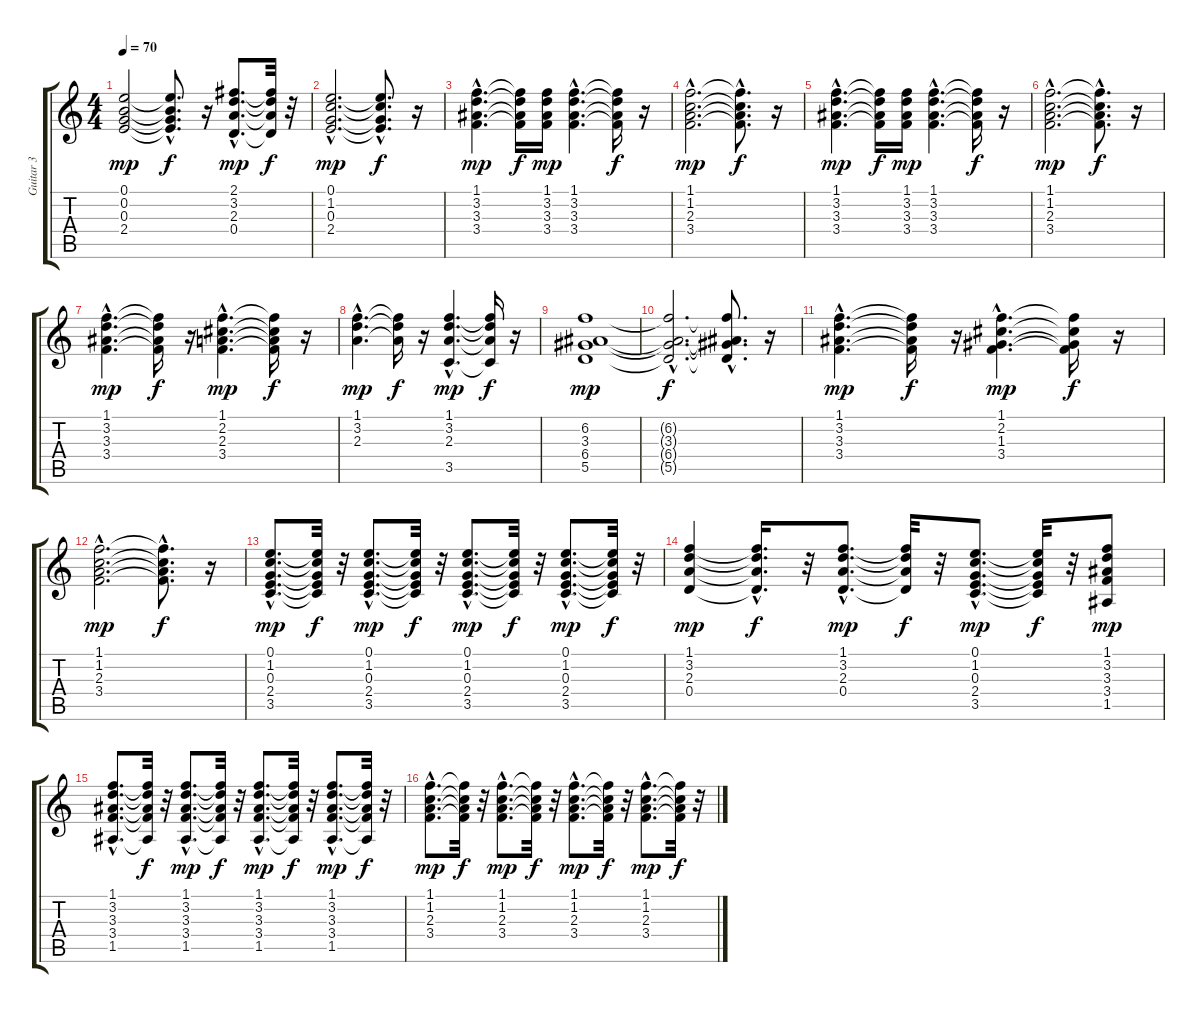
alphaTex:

\track ("Guitar 3" "Guitar 3") {instrument acousticguitarsteel}
\staff {score tabs}
\tuning (E4 B3 G3 D3 A2 E2) {hide}
\ts (4 4)
\tempo 70
\clef g2
\ks c
(0.1 0.2 0.3 2.4).2{dy mp} (0.1{hac t} 0.2{hac t} 0.3{hac t} 2.4{hac t}).8{d dy f} r.16 (2.1{hac} 3.2{hac} 2.3{hac} 0.4{hac}).8{d dy mp} (2.1{t} 3.2{t} 2.3{t} 0.4{t}).32{dy f} r.32 |
(0.1{hac} 1.2{hac} 0.3{hac} 2.4{hac}).2{d dy mp} (0.1{hac t} 1.2{hac t} 0.3{hac t} 2.4{hac t}).8{d dy f} r.16 |
(1.1{hac} 3.2{hac} 3.3{hac} 3.4{hac}).4{d dy mp} (1.1{t} 3.2{t} 3.3{t} 3.4{t}).16{dy f} (1.1 3.2 3.3 3.4).16{dy mp} (1.1{hac} 3.2{hac} 3.3{hac} 3.4{hac}).4{d} (1.1{t} 3.2{t} 3.3{t} 3.4{t}).16{dy f} r.16 |
(1.1{hac} 1.2{hac} 2.3{hac} 3.4{hac}).2{d dy mp} (1.1{hac t} 1.2{hac t} 2.3{hac t} 3.4{hac t}).8{d dy f} r.16 |
(1.1{hac} 3.2{hac} 3.3{hac} 3.4{hac}).4{d dy mp} (1.1{t} 3.2{t} 3.3{t} 3.4{t}).16{dy f} (1.1 3.2 3.3 3.4).16{dy mp} (1.1{hac} 3.2{hac} 3.3{hac} 3.4{hac}).4{d} (1.1{t} 3.2{t} 3.3{t} 3.4{t}).16{dy f} r.16 |
(1.1{hac} 1.2{hac} 2.3{hac} 3.4{hac}).2{d dy mp} (1.1{hac t} 1.2{hac t} 2.3{hac t} 3.4{hac t}).8{d dy f} r.16 |
(1.1{hac} 3.2{hac} 3.3{hac} 3.4{hac}).4{d dy mp} (1.1{t} 3.2{t} 3.3{t} 3.4{t}).16{dy f} r.16 (1.1{hac} 2.2{hac} 2.3{hac} 3.4{hac}).4{d dy mp} (1.1{t} 2.2{t} 2.3{t} 3.4{t}).16{dy f} r.16 |
(1.1{hac} 3.2{hac} 2.3{hac}).4{d dy mp} (1.1{t} 3.2{t} 2.3{t}).16{dy f} r.16 (1.1{hac} 3.2{hac} 2.3{hac} 3.5{hac}).4{d dy mp} (1.1{t} 3.2{t} 2.3{t} 3.5{t}).16{dy f} r.16 |
(6.2 3.3 6.4 5.5).1{dy mp} |
(6.2{hac t} 3.3{hac t} 6.4{hac t} 5.5{hac t}).2{d dy f} (6.2{hac t} 3.3{hac t} 6.4{hac t} 5.5{hac t}).8{d} r.16 |
(1.1{hac} 3.2{hac} 3.3{hac} 3.4{hac}).4{d dy mp} (1.1{t} 3.2{t} 3.3{t} 3.4{t}).16{dy f} r.16 (1.1{hac} 2.2{hac} 1.3{hac} 3.4{hac}).4{d dy mp} (1.1{t} 2.2{t} 1.3{t} 3.4{t}).16{dy f} r.16 |
(1.1{hac} 1.2{hac} 2.3{hac} 3.4{hac}).2{d dy mp} (1.1{hac t} 1.2{hac t} 2.3{hac t} 3.4{hac t}).8{d dy f} r.16 |
(0.1{hac} 1.2{hac} 0.3{hac} 2.4{hac} 3.5{hac}).8{d dy mp} (0.1{t} 1.2{t} 0.3{t} 2.4{t} 3.5{t}).32{dy f} r.32 (0.1{hac} 1.2{hac} 0.3{hac} 2.4{hac} 3.5{hac}).8{d dy mp} (0.1{t} 1.2{t} 0.3{t} 2.4{t} 3.5{t}).32{dy f} r.32 (0.1{hac} 1.2{hac} 0.3{hac} 2.4{hac} 3.5{hac}).8{d dy mp} (0.1{t} 1.2{t} 0.3{t} 2.4{t} 3.5{t}).32{dy f} r.32 (0.1{hac} 1.2{hac} 0.3{hac} 2.4{hac} 3.5{hac}).8{d dy mp} (0.1{t} 1.2{t} 0.3{t} 2.4{t} 3.5{t}).32{dy f} r.32 |
(1.1 3.2 2.3 0.4).4{dy mp} (1.1{hac t} 3.2{hac t} 2.3{hac t} 0.4{hac t}).16{d dy f} r.32 (1.1{hac} 3.2{hac} 2.3{hac} 0.4{hac}).8{d dy mp} (1.1{t} 3.2{t} 2.3{t} 0.4{t}).32{dy f} r.32 (0.1{hac} 1.2{hac} 0.3{hac} 2.4{hac} 3.5{hac}).8{d dy mp} (0.1{t} 1.2{t} 0.3{t} 2.4{t} 3.5{t}).32{dy f} r.32 (1.1 3.2 3.3 3.4 1.5).8{dy mp} |
(1.1{hac} 3.2{hac} 3.3{hac} 3.4{hac} 1.5{hac}).8{d} (1.1{t} 3.2{t} 3.3{t} 3.4{t} 1.5{t}).32{dy f} r.32 (1.1{hac} 3.2{hac} 3.3{hac} 3.4{hac} 1.5{hac}).8{d dy mp} (1.1{t} 3.2{t} 3.3{t} 3.4{t} 1.5{t}).32{dy f} r.32 (1.1{hac} 3.2{hac} 3.3{hac} 3.4{hac} 1.5{hac}).8{d dy mp} (1.1{t} 3.2{t} 3.3{t} 3.4{t} 1.5{t}).32{dy f} r.32 (1.1{hac} 3.2{hac} 3.3{hac} 3.4{hac} 1.5{hac}).8{d dy mp} (1.1{t} 3.2{t} 3.3{t} 3.4{t} 1.5{t}).32{dy f} r.32 |
(1.1{hac} 1.2{hac} 2.3{hac} 3.4{hac}).8{d dy mp} (1.1{t} 1.2{t} 2.3{t} 3.4{t}).32{dy f} r.32 (1.1{hac} 1.2{hac} 2.3{hac} 3.4{hac}).8{d dy mp} (1.1{t} 1.2{t} 2.3{t} 3.4{t}).32{dy f} r.32 (1.1{hac} 1.2{hac} 2.3{hac} 3.4{hac}).8{d dy mp} (1.1{t} 1.2{t} 2.3{t} 3.4{t}).32{dy f} r.32 (1.1{hac} 1.2{hac} 2.3{hac} 3.4{hac}).8{d dy mp} (1.1{t} 1.2{t} 2.3{t} 3.4{t}).32{dy f} r.32
